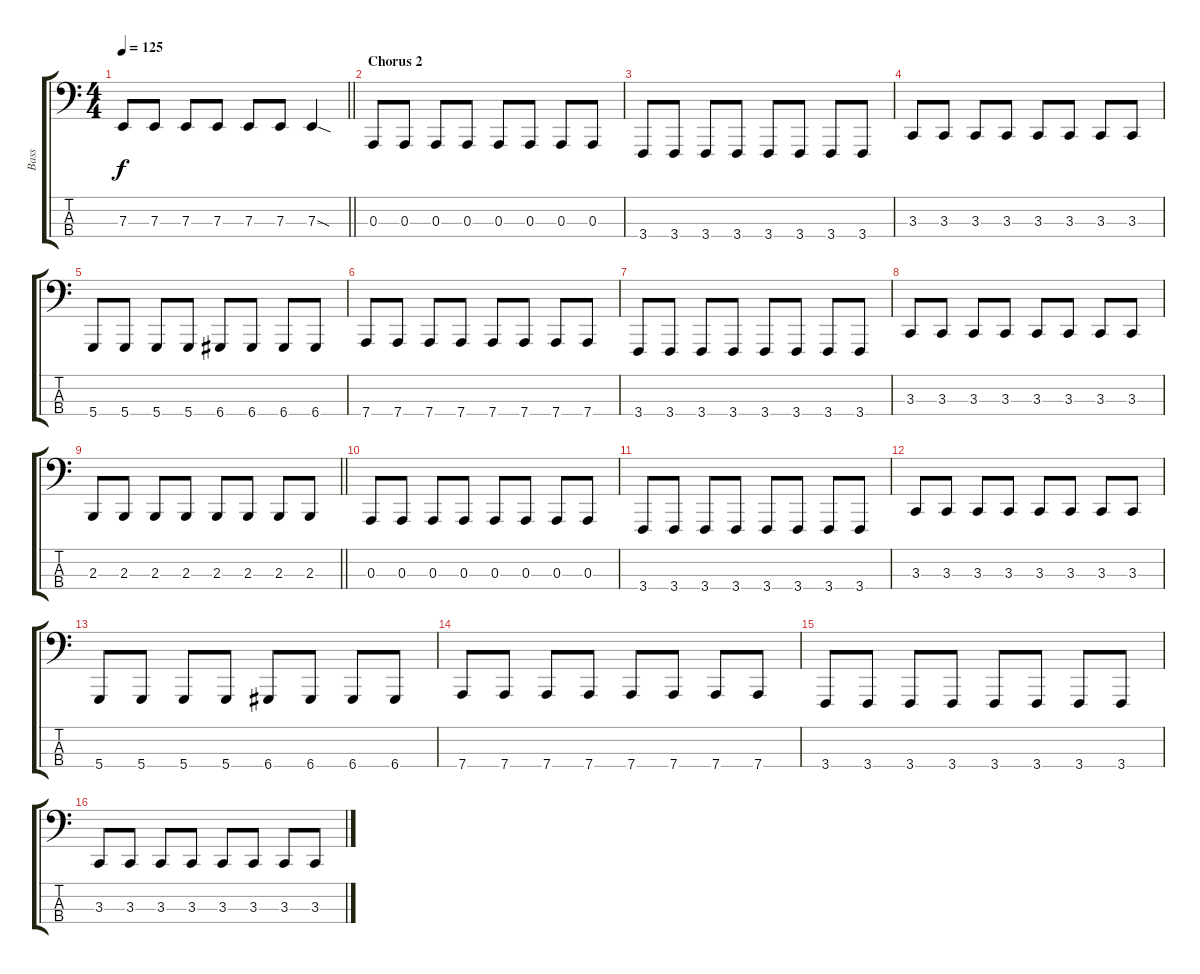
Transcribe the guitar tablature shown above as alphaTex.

\track ("Bass" "Bass") {instrument lead8bassandlead}
\staff {score tabs}
\tuning (G2 D2 A1 D1) {hide}
\ts (4 4)
\tempo 125
\clef f4
\barLineRight lightlight
\ks c
7.3.8{dy f} 7.3.8 7.3.8 7.3.8 7.3.8 7.3.8 7.3{sod}.4 |
\section ("" "Chorus 2")
0.3.8 0.3.8 0.3.8 0.3.8 0.3.8 0.3.8 0.3.8 0.3.8 |
3.4.8 3.4.8 3.4.8 3.4.8 3.4.8 3.4.8 3.4.8 3.4.8 |
3.3.8 3.3.8 3.3.8 3.3.8 3.3.8 3.3.8 3.3.8 3.3.8 |
5.4.8 5.4.8 5.4.8 5.4.8 6.4.8 6.4.8 6.4.8 6.4.8 |
7.4.8 7.4.8 7.4.8 7.4.8 7.4.8 7.4.8 7.4.8 7.4.8 |
3.4.8 3.4.8 3.4.8 3.4.8 3.4.8 3.4.8 3.4.8 3.4.8 |
3.3.8 3.3.8 3.3.8 3.3.8 3.3.8 3.3.8 3.3.8 3.3.8 |
\barLineRight lightlight
2.3.8 2.3.8 2.3.8 2.3.8 2.3.8 2.3.8 2.3.8 2.3.8 |
0.3.8 0.3.8 0.3.8 0.3.8 0.3.8 0.3.8 0.3.8 0.3.8 |
3.4.8 3.4.8 3.4.8 3.4.8 3.4.8 3.4.8 3.4.8 3.4.8 |
3.3.8 3.3.8 3.3.8 3.3.8 3.3.8 3.3.8 3.3.8 3.3.8 |
5.4.8 5.4.8 5.4.8 5.4.8 6.4.8 6.4.8 6.4.8 6.4.8 |
7.4.8 7.4.8 7.4.8 7.4.8 7.4.8 7.4.8 7.4.8 7.4.8 |
3.4.8 3.4.8 3.4.8 3.4.8 3.4.8 3.4.8 3.4.8 3.4.8 |
3.3.8 3.3.8 3.3.8 3.3.8 3.3.8 3.3.8 3.3.8 3.3.8
